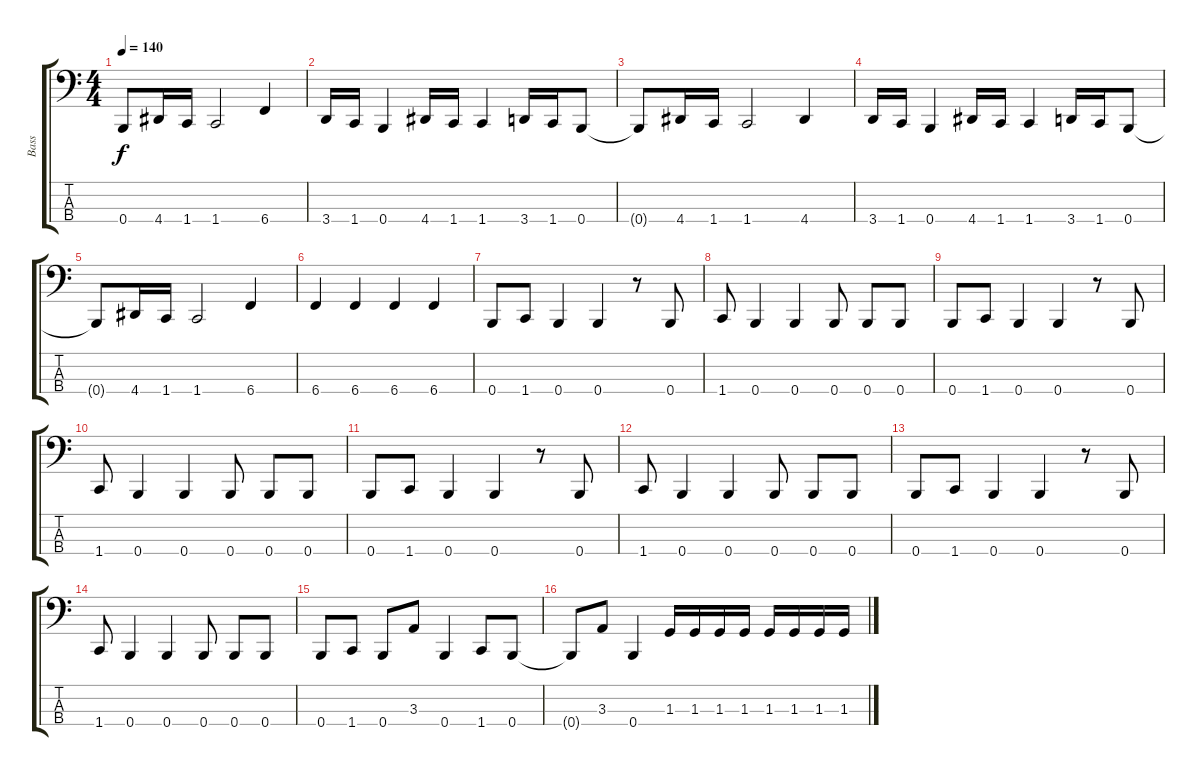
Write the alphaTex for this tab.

\track ("Bass" "Bass") {instrument electricbasspick}
\staff {score tabs}
\tuning (E2 B1 Gb1 B0) {hide}
\ts (4 4)
\tempo 140
\clef f4
\ks c
0.4{t}.8{dy f} 4.4.16 1.4.16 1.4.2 6.4.4 |
3.4.16 1.4.16 0.4.4 4.4.16 1.4.16 1.4.4 3.4.16 1.4.16 0.4.8 |
0.4{t}.8 4.4.16 1.4.16 1.4.2 4.4.4 |
3.4.16 1.4.16 0.4.4 4.4.16 1.4.16 1.4.4 3.4.16 1.4.16 0.4.8 |
0.4{t}.8 4.4.16 1.4.16 1.4.2 6.4.4 |
6.4.4 6.4.4 6.4.4 6.4.4 |
0.4.8 1.4.8 0.4.4 0.4.4 r.8 0.4.8 |
1.4.8 0.4.4 0.4.4 0.4.8 0.4.8 0.4.8 |
0.4.8 1.4.8 0.4.4 0.4.4 r.8 0.4.8 |
1.4.8 0.4.4 0.4.4 0.4.8 0.4.8 0.4.8 |
0.4.8 1.4.8 0.4.4 0.4.4 r.8 0.4.8 |
1.4.8 0.4.4 0.4.4 0.4.8 0.4.8 0.4.8 |
0.4.8 1.4.8 0.4.4 0.4.4 r.8 0.4.8 |
1.4.8 0.4.4 0.4.4 0.4.8 0.4.8 0.4.8 |
0.4.8 1.4.8 0.4.8 3.3.8 0.4.4 1.4.8 0.4.8 |
0.4{t}.8 3.3.8 0.4.4 1.3.16 1.3.16 1.3.16 1.3.16 1.3.16 1.3.16 1.3.16 1.3.16
